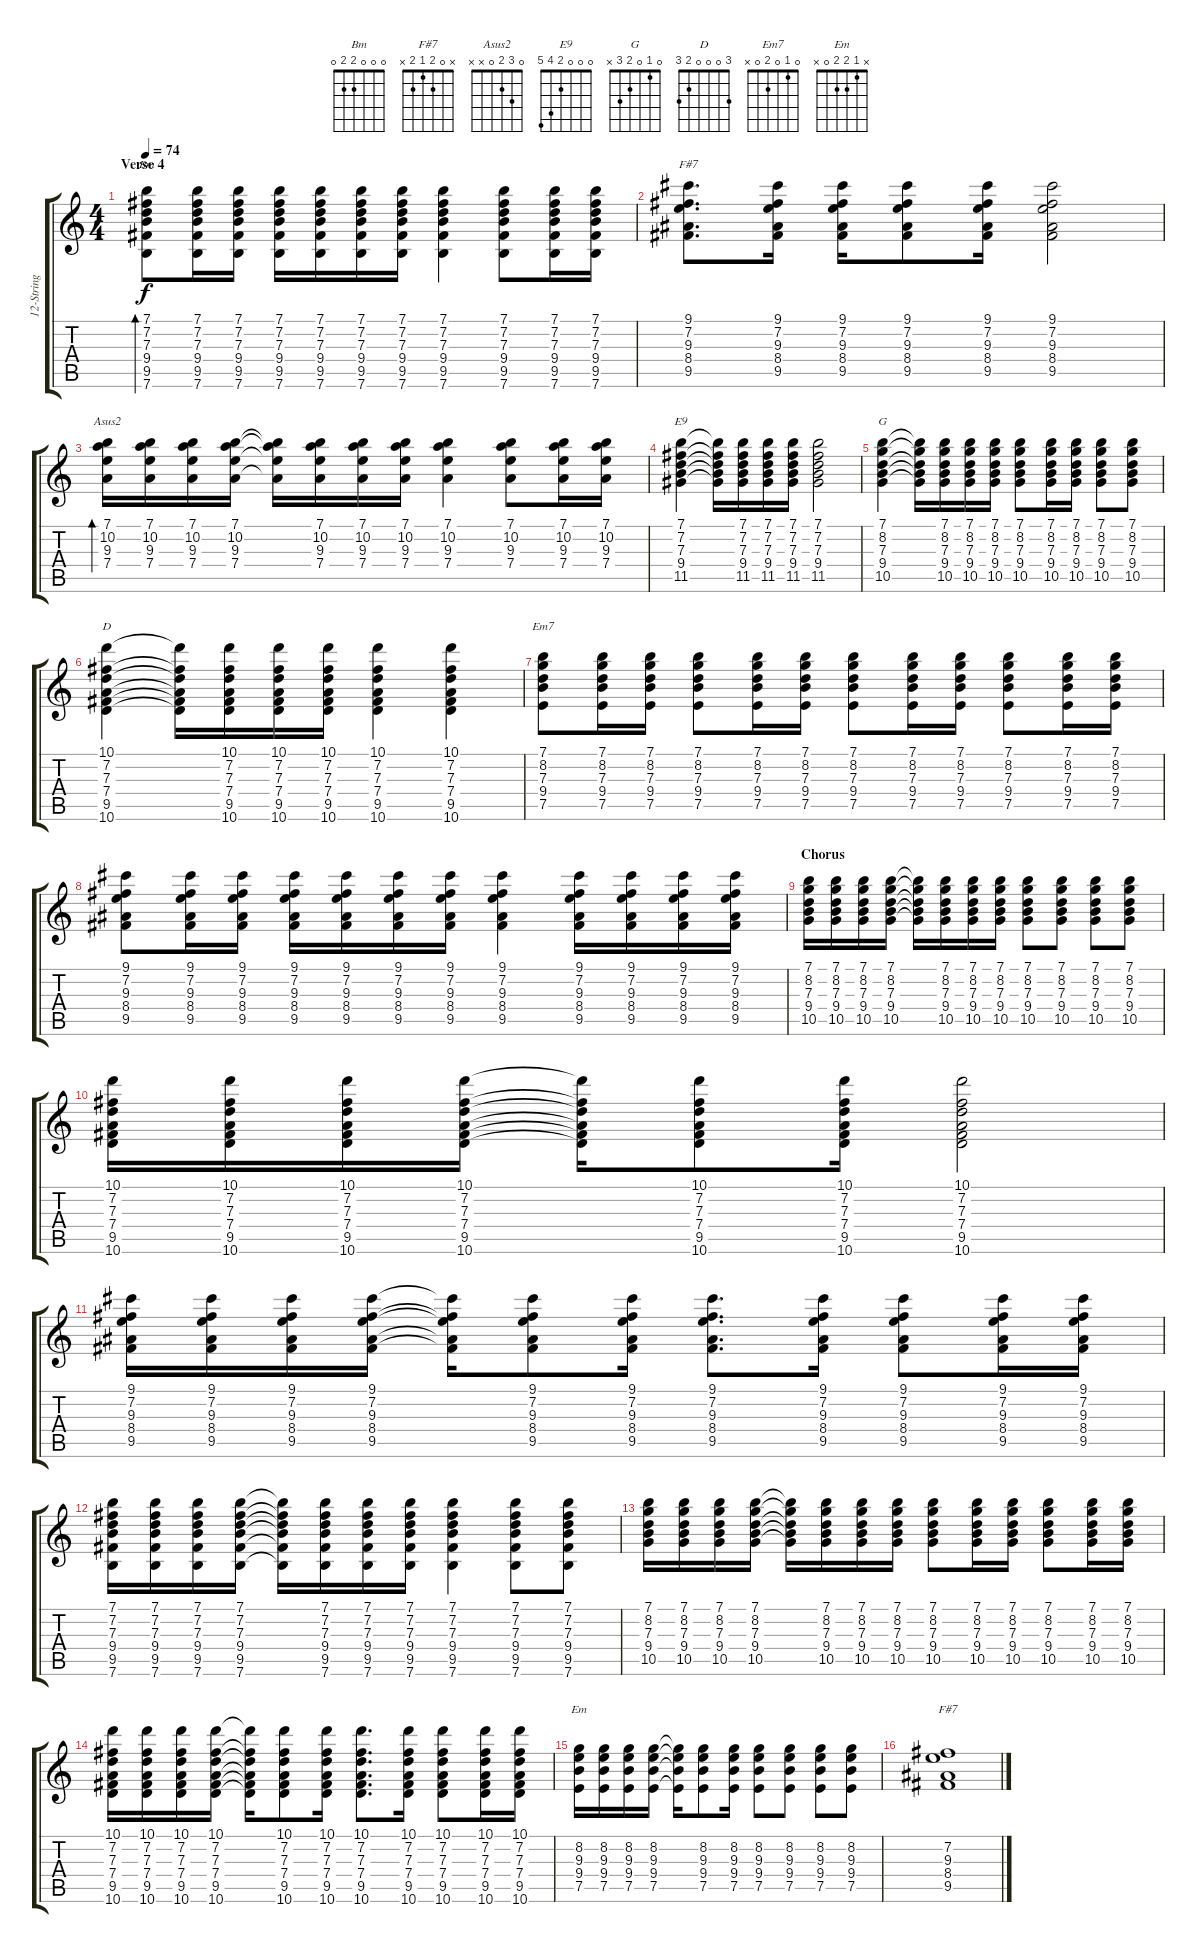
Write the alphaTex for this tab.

\track ("12-String Guitar (Felder, Frey-1)" "12-String ") {instrument electricguitarclean}
\staff {score tabs}
\tuning (E4 B3 G3 D3 A2 E2) {hide}
\chord ("Bm" 0 0 0 2 2 0)
\chord ("F#7" 2 0 2 1 2 x)
\chord ("Asus2" 0 3 2 0 x x)
\chord ("E9" 0 0 0 2 4 5)
\chord ("G" 0 1 0 2 3 x)
\chord ("D" 3 0 0 0 2 3)
\chord ("Em7" 0 1 0 2 0 x)
\chord ("Em" x 1 2 2 0 x)
\chord ("F#7" x 0 2 1 2 x)
\ts (4 4)
\section ("" "Verse 4")
\tempo 74
\clef g2
\ks c
(7.1 7.2 7.3 9.4 9.5 7.6).8{bd 60 ch "Bm" dy f} (7.1 7.2 7.3 9.4 9.5 7.6).16 (7.1 7.2 7.3 9.4 9.5 7.6).16 (7.1 7.2 7.3 9.4 9.5 7.6).16 (7.1 7.2 7.3 9.4 9.5 7.6).16 (7.1 7.2 7.3 9.4 9.5 7.6).16 (7.1 7.2 7.3 9.4 9.5 7.6).16 (7.1 7.2 7.3 9.4 9.5 7.6).4 (7.1 7.2 7.3 9.4 9.5 7.6).8 (7.1 7.2 7.3 9.4 9.5 7.6).16 (7.1 7.2 7.3 9.4 9.5 7.6).16 |
(9.1 7.2 9.3 8.4 9.5).8{d ch "F#7"} (9.1 7.2 9.3 8.4 9.5).16 (9.1 7.2 9.3 8.4 9.5).16 (9.1 7.2 9.3 8.4 9.5).8 (9.1 7.2 9.3 8.4 9.5).16 (9.1 7.2 9.3 8.4 9.5).2 |
(7.1 10.2 9.3 7.4).16{bd 60 ch "Asus2"} (7.1 10.2 9.3 7.4).16 (7.1 10.2 9.3 7.4).16 (7.1 10.2 9.3 7.4).16 (7.1{t} 10.2{t} 9.3{t} 7.4{t}).16 (7.1 10.2 9.3 7.4).16 (7.1 10.2 9.3 7.4).16 (7.1 10.2 9.3 7.4).16 (7.1 10.2 9.3 7.4).4 (7.1 10.2 9.3 7.4).8 (7.1 10.2 9.3 7.4).16 (7.1 10.2 9.3 7.4).16 |
(7.1 7.2 7.3 9.4 11.5).4{ch "E9"} (7.1{t} 7.2{t} 7.3{t} 9.4{t} 11.5{t}).16 (7.1 7.2 7.3 9.4 11.5).16 (7.1 7.2 7.3 9.4 11.5).16 (7.1 7.2 7.3 9.4 11.5).16 (7.1 7.2 7.3 9.4 11.5).2 |
(7.1 8.2 7.3 9.4 10.5).4{ch "G"} (7.1{t} 8.2{t} 7.3{t} 9.4{t} 10.5{t}).16 (7.1 8.2 7.3 9.4 10.5).16 (7.1 8.2 7.3 9.4 10.5).16 (7.1 8.2 7.3 9.4 10.5).16 (7.1 8.2 7.3 9.4 10.5).8 (7.1 8.2 7.3 9.4 10.5).16 (7.1 8.2 7.3 9.4 10.5).16 (7.1 8.2 7.3 9.4 10.5).8 (7.1 8.2 7.3 9.4 10.5).8 |
(10.1 7.2 7.3 7.4 9.5 10.6).4{ch "D"} (10.1{t} 7.2{t} 7.3{t} 7.4{t} 9.5{t} 10.6{t}).16 (10.1 7.2 7.3 7.4 9.5 10.6).16 (10.1 7.2 7.3 7.4 9.5 10.6).16 (10.1 7.2 7.3 7.4 9.5 10.6).16 (10.1 7.2 7.3 7.4 9.5 10.6).4 (10.1 7.2 7.3 7.4 9.5 10.6).4 |
(7.1 8.2 7.3 9.4 7.5).8{ch "Em7"} (7.1 8.2 7.3 9.4 7.5).16 (7.1 8.2 7.3 9.4 7.5).16 (7.1 8.2 7.3 9.4 7.5).8 (7.1 8.2 7.3 9.4 7.5).16 (7.1 8.2 7.3 9.4 7.5).16 (7.1 8.2 7.3 9.4 7.5).8 (7.1 8.2 7.3 9.4 7.5).16 (7.1 8.2 7.3 9.4 7.5).16 (7.1 8.2 7.3 9.4 7.5).8 (7.1 8.2 7.3 9.4 7.5).16 (7.1 8.2 7.3 9.4 7.5).16 |
(9.1 7.2 9.3 8.4 9.5).8 (9.1 7.2 9.3 8.4 9.5).16 (9.1 7.2 9.3 8.4 9.5).16 (9.1 7.2 9.3 8.4 9.5).16 (9.1 7.2 9.3 8.4 9.5).16 (9.1 7.2 9.3 8.4 9.5).16 (9.1 7.2 9.3 8.4 9.5).16 (9.1 7.2 9.3 8.4 9.5).4 (9.1 7.2 9.3 8.4 9.5).16 (9.1 7.2 9.3 8.4 9.5).16 (9.1 7.2 9.3 8.4 9.5).16 (9.1 7.2 9.3 8.4 9.5).16 |
\section ("" "Chorus")
(7.1 8.2 7.3 9.4 10.5).16 (7.1 8.2 7.3 9.4 10.5).16 (7.1 8.2 7.3 9.4 10.5).16 (7.1 8.2 7.3 9.4 10.5).16 (7.1{t} 8.2{t} 7.3{t} 9.4{t} 10.5{t}).16 (7.1 8.2 7.3 9.4 10.5).16 (7.1 8.2 7.3 9.4 10.5).16 (7.1 8.2 7.3 9.4 10.5).16 (7.1 8.2 7.3 9.4 10.5).8 (7.1 8.2 7.3 9.4 10.5).8 (7.1 8.2 7.3 9.4 10.5).8 (7.1 8.2 7.3 9.4 10.5).8 |
(10.1 7.2 7.3 7.4 9.5 10.6).16 (10.1 7.2 7.3 7.4 9.5 10.6).16 (10.1 7.2 7.3 7.4 9.5 10.6).16 (10.1 7.2 7.3 7.4 9.5 10.6).16 (10.1{t} 7.2{t} 7.3{t} 7.4{t} 9.5{t} 10.6{t}).16 (10.1 7.2 7.3 7.4 9.5 10.6).8 (10.1 7.2 7.3 7.4 9.5 10.6).16 (10.1 7.2 7.3 7.4 9.5 10.6).2 |
(9.1 7.2 9.3 8.4 9.5).16 (9.1 7.2 9.3 8.4 9.5).16 (9.1 7.2 9.3 8.4 9.5).16 (9.1 7.2 9.3 8.4 9.5).16 (9.1{t} 7.2{t} 9.3{t} 8.4{t} 9.5{t}).16 (9.1 7.2 9.3 8.4 9.5).8 (9.1 7.2 9.3 8.4 9.5).16 (9.1 7.2 9.3 8.4 9.5).8{d} (9.1 7.2 9.3 8.4 9.5).16 (9.1 7.2 9.3 8.4 9.5).8 (9.1 7.2 9.3 8.4 9.5).16 (9.1 7.2 9.3 8.4 9.5).16 |
(7.1 7.2 7.3 9.4 9.5 7.6).16 (7.1 7.2 7.3 9.4 9.5 7.6).16 (7.1 7.2 7.3 9.4 9.5 7.6).16 (7.1 7.2 7.3 9.4 9.5 7.6).16 (7.1{t} 7.2{t} 7.3{t} 9.4{t} 9.5{t} 7.6{t}).16 (7.1 7.2 7.3 9.4 9.5 7.6).16 (7.1 7.2 7.3 9.4 9.5 7.6).16 (7.1 7.2 7.3 9.4 9.5 7.6).16 (7.1 7.2 7.3 9.4 9.5 7.6).4 (7.1 7.2 7.3 9.4 9.5 7.6).8 (7.1 7.2 7.3 9.4 9.5 7.6).8 |
(7.1 8.2 7.3 9.4 10.5).16 (7.1 8.2 7.3 9.4 10.5).16 (7.1 8.2 7.3 9.4 10.5).16 (7.1 8.2 7.3 9.4 10.5).16 (7.1{t} 8.2{t} 7.3{t} 9.4{t} 10.5{t}).16 (7.1 8.2 7.3 9.4 10.5).16 (7.1 8.2 7.3 9.4 10.5).16 (7.1 8.2 7.3 9.4 10.5).16 (7.1 8.2 7.3 9.4 10.5).8 (7.1 8.2 7.3 9.4 10.5).16 (7.1 8.2 7.3 9.4 10.5).16 (7.1 8.2 7.3 9.4 10.5).8 (7.1 8.2 7.3 9.4 10.5).16 (7.1 8.2 7.3 9.4 10.5).16 |
(10.1 7.2 7.3 7.4 9.5 10.6).16 (10.1 7.2 7.3 7.4 9.5 10.6).16 (10.1 7.2 7.3 7.4 9.5 10.6).16 (10.1 7.2 7.3 7.4 9.5 10.6).16 (10.1{t} 7.2{t} 7.3{t} 7.4{t} 9.5{t} 10.6{t}).16 (10.1 7.2 7.3 7.4 9.5 10.6).8 (10.1 7.2 7.3 7.4 9.5 10.6).16 (10.1 7.2 7.3 7.4 9.5 10.6).8{d} (10.1 7.2 7.3 7.4 9.5 10.6).16 (10.1 7.2 7.3 7.4 9.5 10.6).8 (10.1 7.2 7.3 7.4 9.5 10.6).16 (10.1 7.2 7.3 7.4 9.5 10.6).16 |
(8.2 9.3 9.4 7.5).16{ch "Em"} (8.2 9.3 9.4 7.5).16 (8.2 9.3 9.4 7.5).16 (8.2 9.3 9.4 7.5).16 (8.2{t} 9.3{t} 9.4{t} 7.5{t}).16 (8.2 9.3 9.4 7.5).8 (8.2 9.3 9.4 7.5).16 (8.2 9.3 9.4 7.5).8 (8.2 9.3 9.4 7.5).8 (8.2 9.3 9.4 7.5).8 (8.2 9.3 9.4 7.5).8 |
(7.2 9.3 8.4 9.5).1{ch "F#7"}
